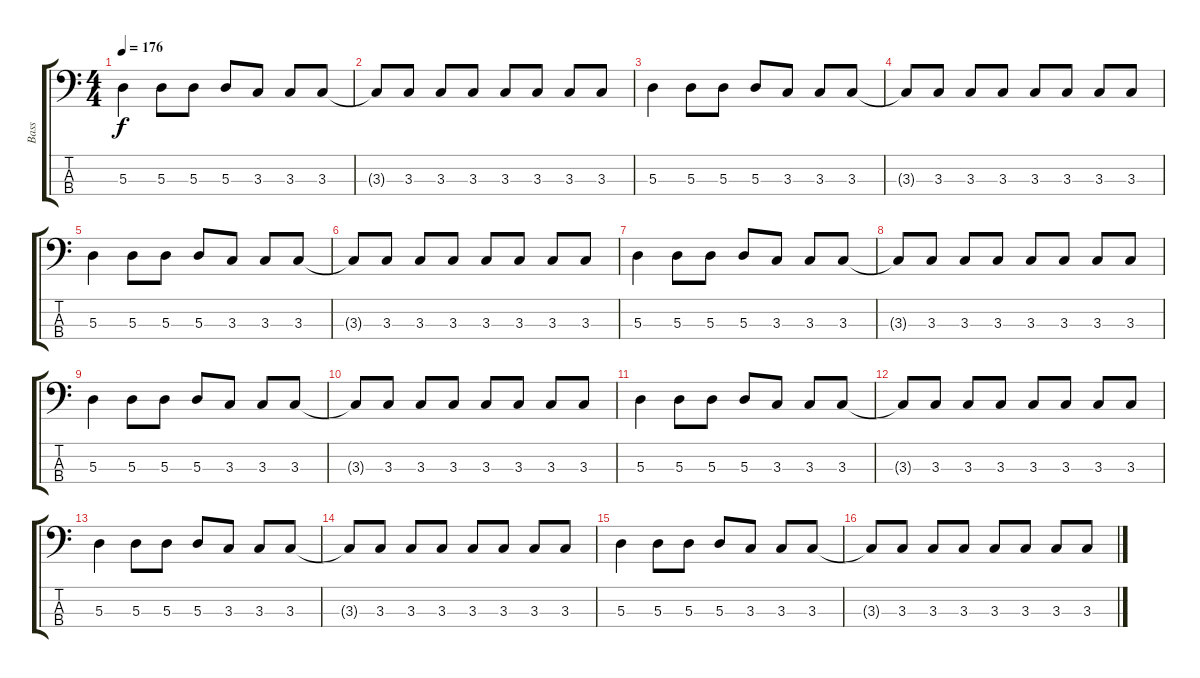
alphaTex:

\track ("Bass" "Bass") {instrument electricbasspick}
\staff {score tabs}
\tuning (G2 D2 A1 E1) {hide}
\ts (4 4)
\tempo 176
\clef f4
\ks c
5.3.4{dy f} 5.3.8 5.3.8 5.3.8 3.3.8 3.3.8 3.3.8 |
3.3{t}.8 3.3.8 3.3.8 3.3.8 3.3.8 3.3.8 3.3.8 3.3.8 |
5.3.4 5.3.8 5.3.8 5.3.8 3.3.8 3.3.8 3.3.8 |
3.3{t}.8 3.3.8 3.3.8 3.3.8 3.3.8 3.3.8 3.3.8 3.3.8 |
5.3.4 5.3.8 5.3.8 5.3.8 3.3.8 3.3.8 3.3.8 |
3.3{t}.8 3.3.8 3.3.8 3.3.8 3.3.8 3.3.8 3.3.8 3.3.8 |
5.3.4 5.3.8 5.3.8 5.3.8 3.3.8 3.3.8 3.3.8 |
3.3{t}.8 3.3.8 3.3.8 3.3.8 3.3.8 3.3.8 3.3.8 3.3.8 |
5.3.4 5.3.8 5.3.8 5.3.8 3.3.8 3.3.8 3.3.8 |
3.3{t}.8 3.3.8 3.3.8 3.3.8 3.3.8 3.3.8 3.3.8 3.3.8 |
5.3.4 5.3.8 5.3.8 5.3.8 3.3.8 3.3.8 3.3.8 |
3.3{t}.8 3.3.8 3.3.8 3.3.8 3.3.8 3.3.8 3.3.8 3.3.8 |
5.3.4 5.3.8 5.3.8 5.3.8 3.3.8 3.3.8 3.3.8 |
3.3{t}.8 3.3.8 3.3.8 3.3.8 3.3.8 3.3.8 3.3.8 3.3.8 |
5.3.4 5.3.8 5.3.8 5.3.8 3.3.8 3.3.8 3.3.8 |
3.3{t}.8 3.3.8 3.3.8 3.3.8 3.3.8 3.3.8 3.3.8 3.3.8
